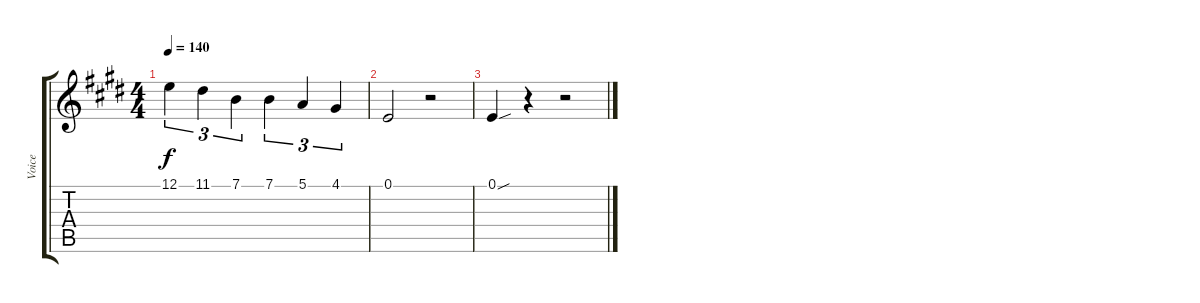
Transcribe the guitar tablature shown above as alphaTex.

\track ("Voice" "Voice") {instrument lead2sawtooth}
\staff {score tabs}
\tuning (E4 B3 G3 D3 A2 E2) {hide}
\ts (4 4)
\tempo 140
\clef g2
\ks e
12.1.4{tu (3 2) dy f} 11.1.4{tu (3 2)} 7.1.4{tu (3 2)} 7.1.4{tu (3 2)} 5.1.4{tu (3 2)} 4.1.4{tu (3 2)} |
0.1.2 r.2 |
0.1{sou}.4 r.4 r.2
